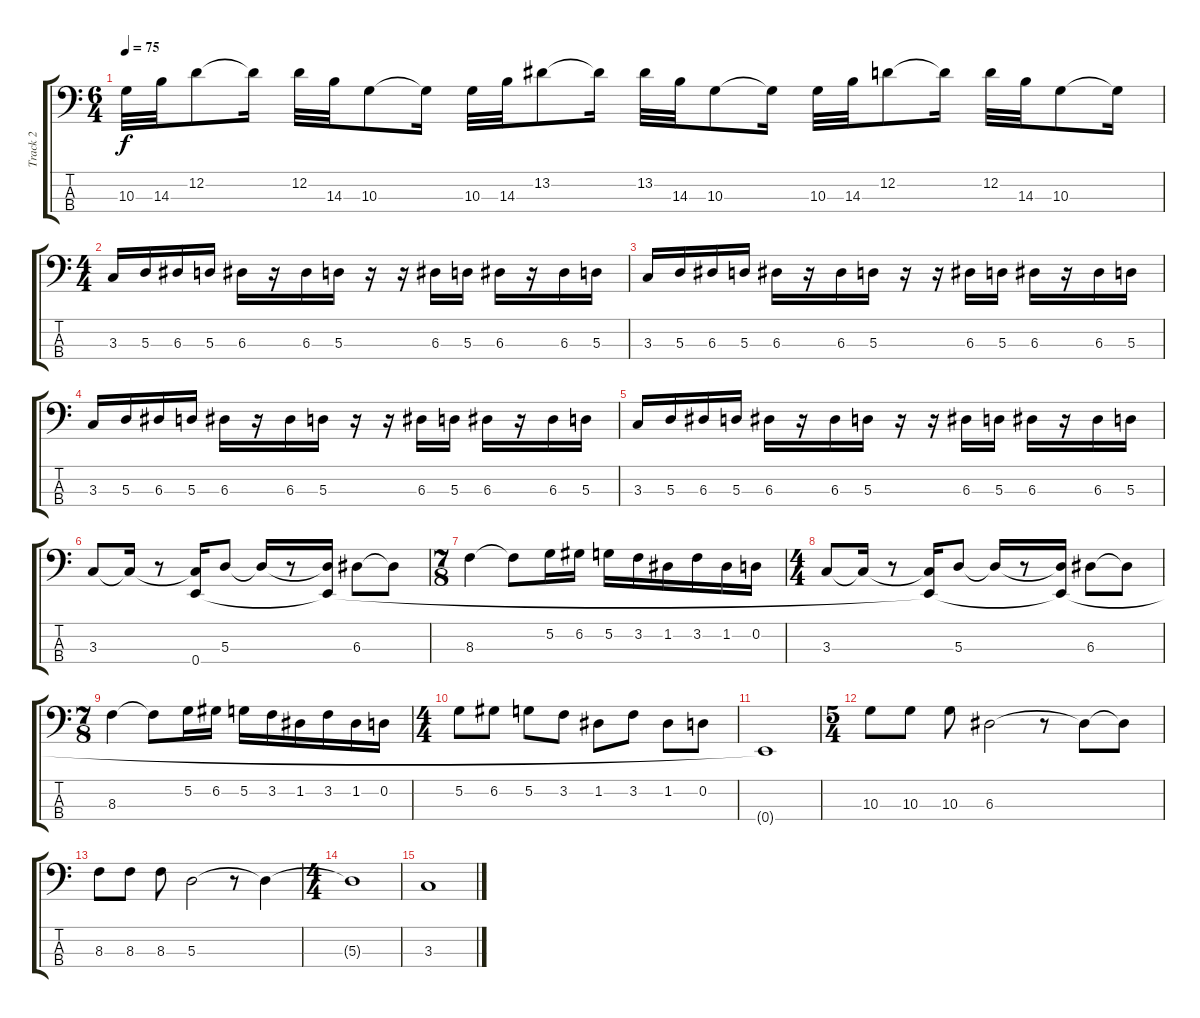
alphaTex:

\track ("Track 2" "Track 2") {instrument electricbassfinger}
\staff {score tabs}
\tuning (G2 D2 A1 E1) {hide}
\ts (6 4)
\tempo 75
\clef f4
\ks c
10.3.32{dy f} 14.3.32 12.2.8 12.2{t}.16 12.2.32 14.3.32 10.3.8 10.3{t}.16 10.3.32 14.3.32 13.2.8 13.2{t}.16 13.2.32 14.3.32 10.3.8 10.3{t}.16 10.3.32 14.3.32 12.2.8 12.2{t}.16 12.2.32 14.3.32 10.3.8 10.3{t}.16 |
\ts (4 4)
3.3.16 5.3.16 6.3.16 5.3.16 6.3.16 r.16 6.3.16 5.3.16 r.16 r.16 6.3.16 5.3.16 6.3.16 r.16 6.3.16 5.3.16 |
3.3.16 5.3.16 6.3.16 5.3.16 6.3.16 r.16 6.3.16 5.3.16 r.16 r.16 6.3.16 5.3.16 6.3.16 r.16 6.3.16 5.3.16 |
3.3.16 5.3.16 6.3.16 5.3.16 6.3.16 r.16 6.3.16 5.3.16 r.16 r.16 6.3.16 5.3.16 6.3.16 r.16 6.3.16 5.3.16 |
3.3.16 5.3.16 6.3.16 5.3.16 6.3.16 r.16 6.3.16 5.3.16 r.16 r.16 6.3.16 5.3.16 6.3.16 r.16 6.3.16 5.3.16 |
3.3.8 3.3{t}.16 r.8 (3.3{t} 0.4).16 5.3.8 5.3{t}.16 r.8 (5.3{t} 0.4{t}).16 6.3.8 6.3{t}.8 |
\ts (7 8)
8.3.4 8.3{t}.8 5.2.16 6.2.16 5.2.16 3.2.16 1.2.16 3.2.16 1.2.16 0.2.16 |
\ts (4 4)
3.3.8 3.3{t}.16 r.8 (3.3{t} 0.4{t}).16 5.3.8 5.3{t}.16 r.8 (5.3{t} 0.4{t}).16 6.3.8 6.3{t}.8 |
\ts (7 8)
8.3.4 8.3{t}.8 5.2.16 6.2.16 5.2.16 3.2.16 1.2.16 3.2.16 1.2.16 0.2.16 |
\ts (4 4)
5.2.8 6.2.8 5.2.8 3.2.8 1.2.8 3.2.8 1.2.8 0.2.8 |
0.4{t}.1 |
\ts (5 4)
10.3.8 10.3.8 10.3.8 6.3.2 r.8 6.3{t}.8 6.3{t}.8 |
8.3.8 8.3.8 8.3.8 5.3.2 r.8 5.3{t}.4 |
\ts (4 4)
5.3{t}.1 |
3.3.1
